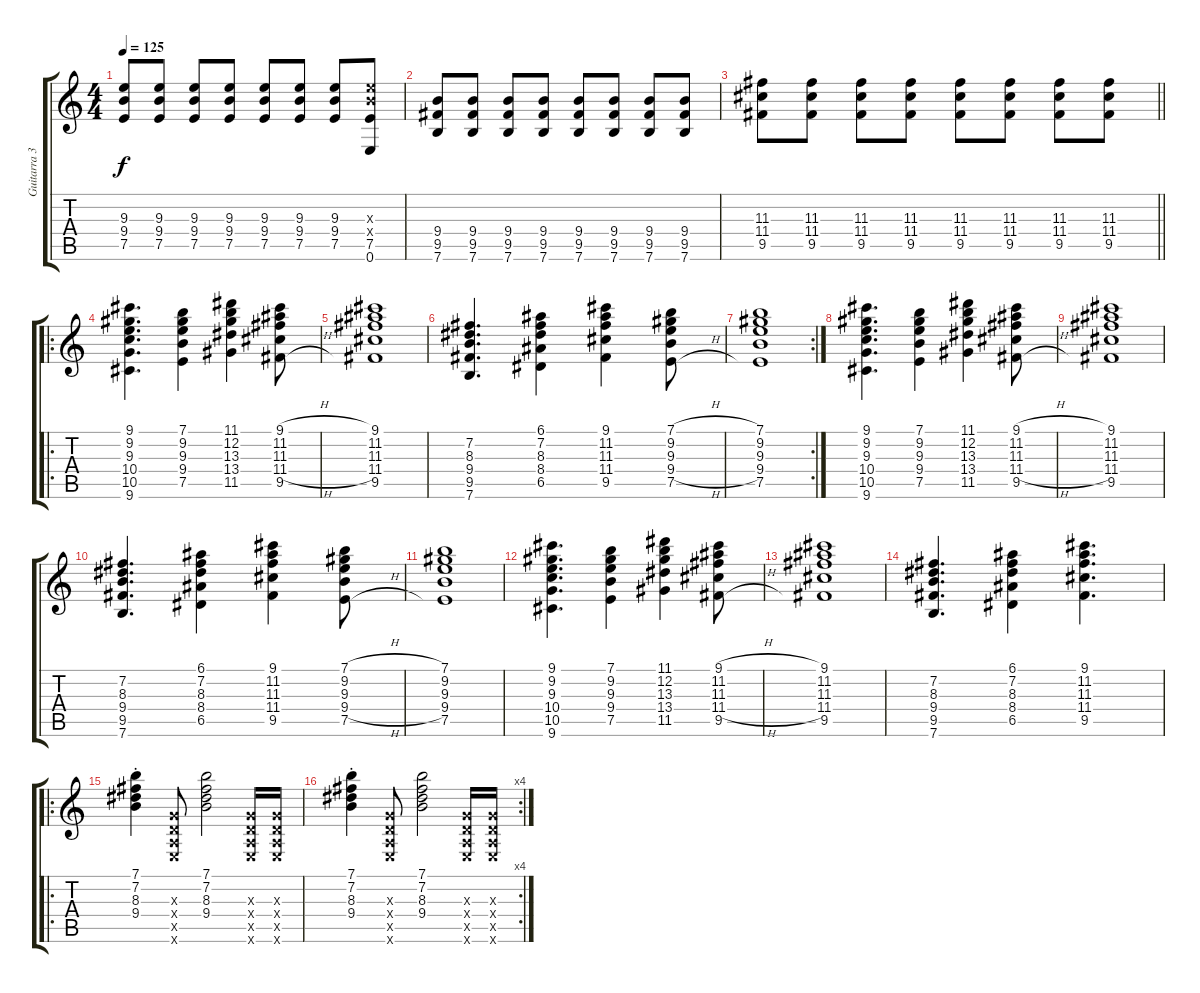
\track ("Guitarra 3" "Guitarra 3") {instrument overdrivenguitar}
\staff {score tabs}
\tuning (E4 B3 G3 D3 A2 E2) {hide}
\ts (4 4)
\tempo 125
\clef g2
\ks c
(9.3 9.4 7.5).8{dy f} (9.3 9.4 7.5).8 (9.3 9.4 7.5).8 (9.3 9.4 7.5).8 (9.3 9.4 7.5).8 (9.3 9.4 7.5).8 (9.3 9.4 7.5).8 (9.3{x} 9.4{x} 7.5 0.6).8 |
(9.4 9.5 7.6).8 (9.4 9.5 7.6).8 (9.4 9.5 7.6).8 (9.4 9.5 7.6).8 (9.4 9.5 7.6).8 (9.4 9.5 7.6).8 (9.4 9.5 7.6).8 (9.4 9.5 7.6).8 |
\barLineRight lightlight
(11.3 11.4 9.5).8 (11.3 11.4 9.5).8 (11.3 11.4 9.5).8 (11.3 11.4 9.5).8 (11.3 11.4 9.5).8 (11.3 11.4 9.5).8 (11.3 11.4 9.5).8 (11.3 11.4 9.5).8 |
\ro
(9.1 9.2 9.3 10.4 10.5 9.6).4{d} (7.1 9.2 9.3 9.4 7.5).4 (11.1 12.2 13.3 13.4 11.5).4 (9.1{h} 11.2{h} 11.3{h} 11.4{h} 9.5{h}).8 |
(9.1 11.2 11.3 11.4 9.5).1 |
(7.2 8.3 9.4 9.5 7.6).4{d} (6.1 7.2 8.3 8.4 6.5).4 (9.1 11.2 11.3 11.4 9.5).4 (7.1{h} 9.2{h} 9.3{h} 9.4{h} 7.5{h}).8 |
\rc 2
(7.1 9.2 9.3 9.4 7.5).1 |
(9.1 9.2 9.3 10.4 10.5 9.6).4{d} (7.1 9.2 9.3 9.4 7.5).4 (11.1 12.2 13.3 13.4 11.5).4 (9.1{h} 11.2{h} 11.3{h} 11.4{h} 9.5{h}).8 |
(9.1 11.2 11.3 11.4 9.5).1 |
(7.2 8.3 9.4 9.5 7.6).4{d} (6.1 7.2 8.3 8.4 6.5).4 (9.1 11.2 11.3 11.4 9.5).4 (7.1{h} 9.2{h} 9.3{h} 9.4{h} 7.5{h}).8 |
(7.1 9.2 9.3 9.4 7.5).1 |
(9.1 9.2 9.3 10.4 10.5 9.6).4{d} (7.1 9.2 9.3 9.4 7.5).4 (11.1 12.2 13.3 13.4 11.5).4 (9.1{h} 11.2{h} 11.3{h} 11.4{h} 9.5{h}).8 |
(9.1 11.2 11.3 11.4 9.5).1 |
(7.2 8.3 9.4 9.5 7.6).4{d} (6.1 7.2 8.3 8.4 6.5).4 (9.1 11.2 11.3 11.4 9.5).4{d} |
\ro
(7.1 7.2 8.3{st} 9.4).4 (0.3{x} 0.4{x} 0.5{x} 0.6{x}).8 (7.1 7.2 8.3 9.4).2 (0.3{x} 0.4{x} 0.5{x} 0.6{x}).16 (0.3{x} 0.4{x} 0.5{x} 0.6{x}).16 |
\rc 4
(7.1 7.2 8.3{st} 9.4).4 (0.3{x} 0.4{x} 0.5{x} 0.6{x}).8 (7.1 7.2 8.3 9.4).2 (0.3{x} 0.4{x} 0.5{x} 0.6{x}).16 (0.3{x} 0.4{x} 0.5{x} 0.6{x}).16
